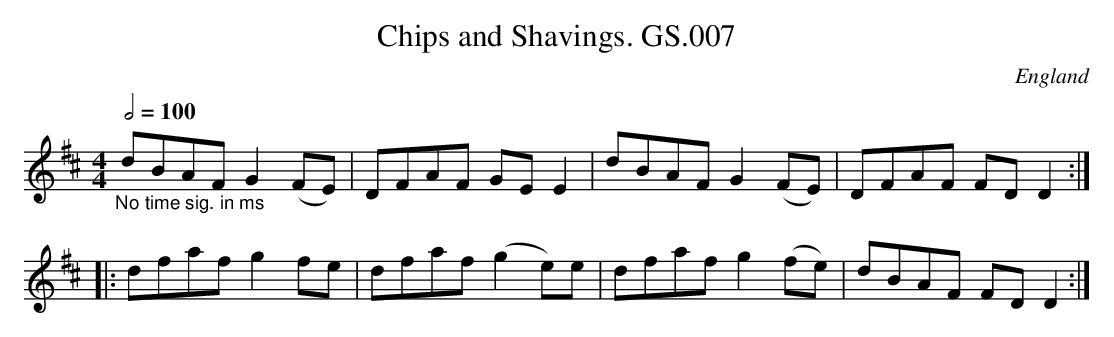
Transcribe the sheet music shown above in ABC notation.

X:1
T:Chips and Shavings. GS.007
L:1/8
M:4/4
O:England
Q:1/2=100
K:D major
"_No time sig. in ms"
dBAF G2 (FE) | DFAF GE E2 | dBAF G2 (FE) | DFAF FD D2 :|!
|:dfaf g2 fe | dfaf (g2e)e | dfaf g2 (fe) | dBAF FD D2:|
